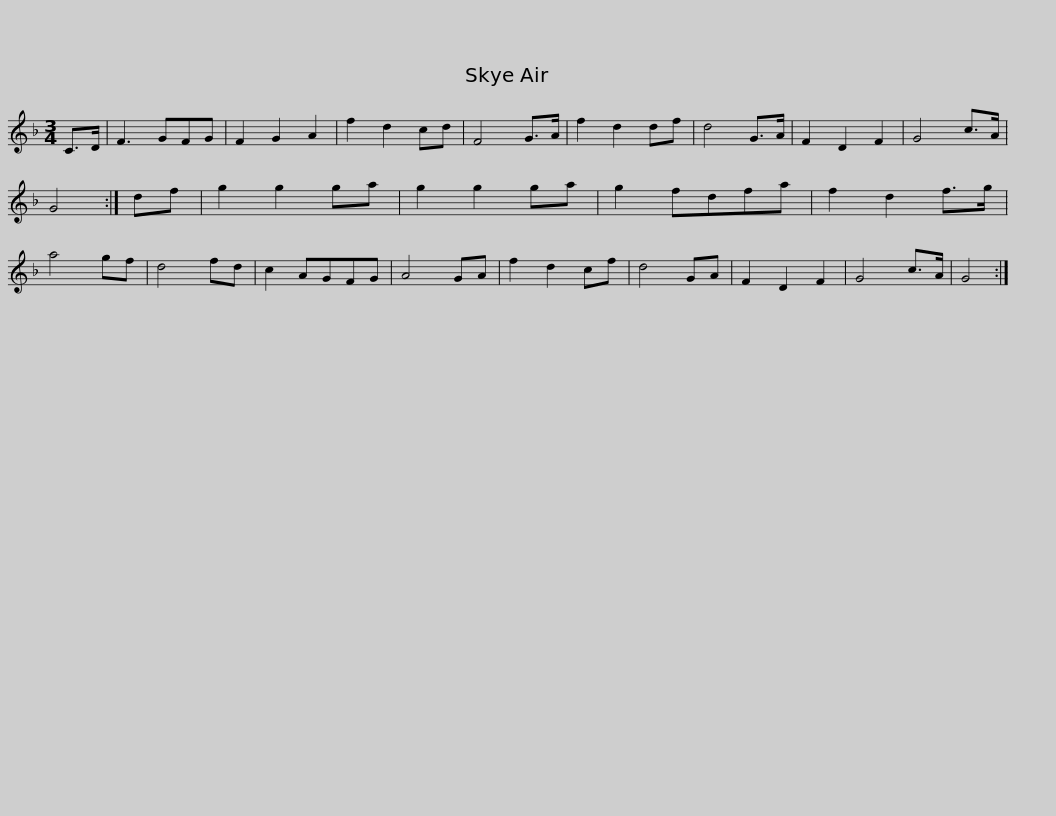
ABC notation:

X:1
L:1/8
M:3/4
I:linebreak $
K:F
V:1 treble
V:1
 C>D | F3 GFG | F2 G2 A2 | f2 d2 cd | F4 G>A | %5
 f2 d2 df | d4 G>A | F2 D2 F2 | G4 c>A | G4 :| %10
 df | g2 g2 ga |$ g2 g2 ga | g2 fdfa | f2 d2 f>g | %15
 a4 gf | d4 fd | c2 AGFG | A4 GA | f2 d2 cf | %20
 d4 GA | F2 D2 F2 | G4 c>A |$ G4 :| %24
